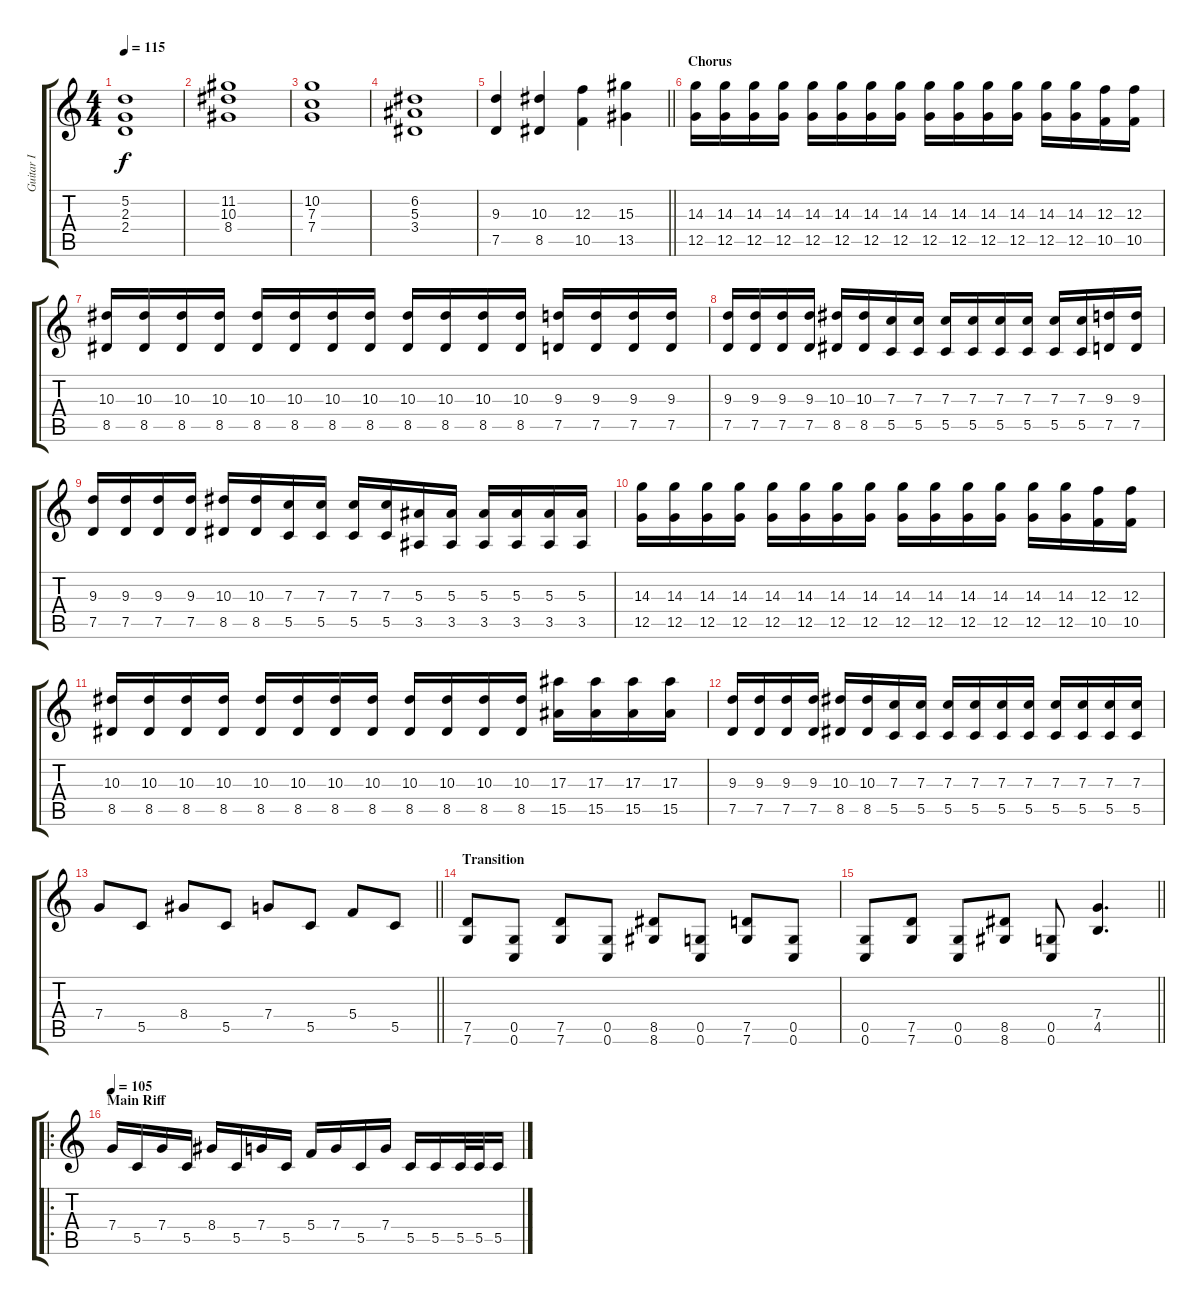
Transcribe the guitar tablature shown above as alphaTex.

\track ("Guitar I" "Guitar I") {mute instrument distortionguitar}
\staff {score tabs}
\tuning (D4 A3 F3 C3 G2 C2) {hide}
\ts (4 4)
\tempo 115
\clef g2
\ks c
(5.2 2.3 2.4).1{dy f} |
(11.2 10.3 8.4).1 |
(10.2 7.3 7.4).1 |
(6.2 5.3 3.4).1 |
\barLineRight lightlight
(9.3 7.5).4 (10.3 8.5).4 (12.3 10.5).4 (15.3 13.5).4 |
\section ("" "Chorus")
(14.3 12.5).16 (14.3 12.5).16 (14.3 12.5).16 (14.3 12.5).16 (14.3 12.5).16 (14.3 12.5).16 (14.3 12.5).16 (14.3 12.5).16 (14.3 12.5).16 (14.3 12.5).16 (14.3 12.5).16 (14.3 12.5).16 (14.3 12.5).16 (14.3 12.5).16 (12.3 10.5).16 (12.3 10.5).16 |
(10.3 8.5).16 (10.3 8.5).16 (10.3 8.5).16 (10.3 8.5).16 (10.3 8.5).16 (10.3 8.5).16 (10.3 8.5).16 (10.3 8.5).16 (10.3 8.5).16 (10.3 8.5).16 (10.3 8.5).16 (10.3 8.5).16 (9.3 7.5).16 (9.3 7.5).16 (9.3 7.5).16 (9.3 7.5).16 |
(9.3 7.5).16 (9.3 7.5).16 (9.3 7.5).16 (9.3 7.5).16 (10.3 8.5).16 (10.3 8.5).16 (7.3 5.5).16 (7.3 5.5).16 (7.3 5.5).16 (7.3 5.5).16 (7.3 5.5).16 (7.3 5.5).16 (7.3 5.5).16 (7.3 5.5).16 (9.3 7.5).16 (9.3 7.5).16 |
(9.3 7.5).16 (9.3 7.5).16 (9.3 7.5).16 (9.3 7.5).16 (10.3 8.5).16 (10.3 8.5).16 (7.3 5.5).16 (7.3 5.5).16 (7.3 5.5).16 (7.3 5.5).16 (5.3 3.5).16 (5.3 3.5).16 (5.3 3.5).16 (5.3 3.5).16 (5.3 3.5).16 (5.3 3.5).16 |
(14.3 12.5).16 (14.3 12.5).16 (14.3 12.5).16 (14.3 12.5).16 (14.3 12.5).16 (14.3 12.5).16 (14.3 12.5).16 (14.3 12.5).16 (14.3 12.5).16 (14.3 12.5).16 (14.3 12.5).16 (14.3 12.5).16 (14.3 12.5).16 (14.3 12.5).16 (12.3 10.5).16 (12.3 10.5).16 |
(10.3 8.5).16 (10.3 8.5).16 (10.3 8.5).16 (10.3 8.5).16 (10.3 8.5).16 (10.3 8.5).16 (10.3 8.5).16 (10.3 8.5).16 (10.3 8.5).16 (10.3 8.5).16 (10.3 8.5).16 (10.3 8.5).16 (17.3 15.5).16 (17.3 15.5).16 (17.3 15.5).16 (17.3 15.5).16 |
(9.3 7.5).16 (9.3 7.5).16 (9.3 7.5).16 (9.3 7.5).16 (10.3 8.5).16 (10.3 8.5).16 (7.3 5.5).16 (7.3 5.5).16 (7.3 5.5).16 (7.3 5.5).16 (7.3 5.5).16 (7.3 5.5).16 (7.3 5.5).16 (7.3 5.5).16 (7.3 5.5).16 (7.3 5.5).16 |
\barLineRight lightlight
7.4.8 5.5.8 8.4.8 5.5.8 7.4.8 5.5.8 5.4.8 5.5.8 |
\section ("" "Transition")
(7.5 7.6).8 (0.5 0.6).8 (7.5 7.6).8 (0.5 0.6).8 (8.5 8.6).8 (0.5 0.6).8 (7.5 7.6).8 (0.5 0.6).8 |
\barLineRight lightlight
(0.5 0.6).8 (7.5 7.6).8 (0.5 0.6).8 (8.5 8.6).8 (0.5 0.6).8 (7.4 4.5).4{d} |
\ro
\section ("" "Main Riff")
\tempo 105
7.4.16 5.5.16 7.4.16 5.5.16 8.4.16 5.5.16 7.4.16 5.5.16 5.4.16 7.4.16 5.5.16 7.4.16 5.5.16 5.5.16 5.5.32 5.5.32 5.5.16
